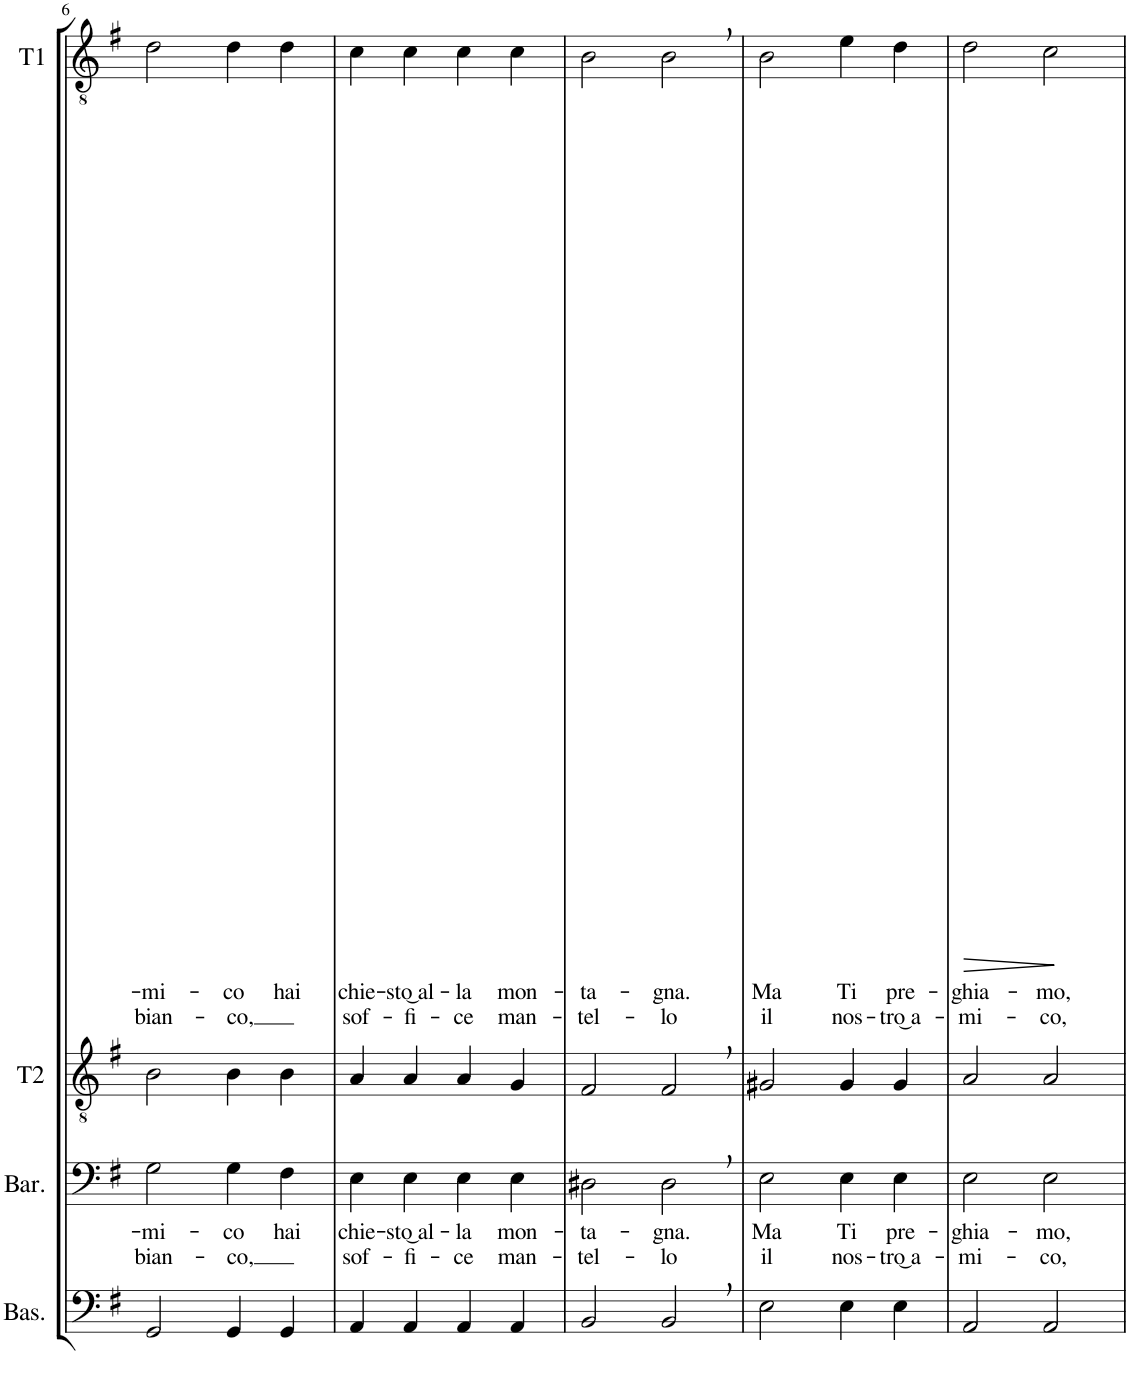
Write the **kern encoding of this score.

**kern	**kern	**text	**text	**kern	**kern	**text	**text	**dynam
*part4	*part3	*part3	*part3	*part2	*part1	*part1	*part1	*part1
*staff4	*staff3	*staff3	*staff3	*staff2	*staff1	*staff1	*staff1	*staff1
*I"Basso	*I"Baritono	*	*	*I"Tenore II	*I"Tenore I	*	*	*
*I'Bas.	*I'Bar.	*	*	*I'T2	*I'T1	*	*	*
!!LO:PB:g=z
*clefF4	*clefF4	*	*	*clefGv2	*clefGv2	*	*	*
*Trd7c12	*	*	*	*	*	*	*	*
*k[f#]	*k[f#]	*	*	*k[f#]	*k[f#]	*	*	*
*M4/4	*M4/4	*	*	*M4/4	*M4/4	*	*	*
*met(c)	*met(c)	*	*	*met(c)	*met(c)	*	*	*
=6	=6	=6	=6	=6	=6	=6	=6	=6
!	!	!LO:LY:b	!LO:LY:b	!	!	!LO:LY:b	!LO:LY:b	!
2GG/	2G\	-mi-	bian-	2B\	2d\	-mi-	bian-	.
!	!	!LO:LY:b	!LO:LY:b	!	!	!LO:LY:b	!LO:LY:b	!
4GG/	4G\	-co	-co,	4B\	4d\	-co	-co,	.
!	!	!LO:LY:b	!	!	!	!LO:LY:b	!	!
4GG/	4F#\	hai	.	4B\	4d\	hai	.	.
=7	=7	=7	=7	=7	=7	=7	=7	=7
!	!	!LO:LY:b	!LO:LY:b	!	!	!LO:LY:b	!LO:LY:b	!
4AA/	4E\	chie-	sof-	4A/	4c\	chie-	sof-	.
!	!	!LO:LY:b	!LO:LY:b	!	!	!LO:LY:b	!LO:LY:b	!
4AA/	4E\	-sto͜ al-	-fi-	4A/	4c\	-sto͜ al-	-fi-	.
!	!	!LO:LY:b	!LO:LY:b	!	!	!LO:LY:b	!LO:LY:b	!
4AA/	4E\	-la	-ce	4A/	4c\	-la	-ce	.
!	!	!LO:LY:b	!LO:LY:b	!	!	!LO:LY:b	!LO:LY:b	!
4AA/	4E\	mon-	man-	4G/	4c\	mon-	man-	.
=8	=8	=8	=8	=8	=8	=8	=8	=8
!	!	!LO:LY:b	!LO:LY:b	!	!	!LO:LY:b	!LO:LY:b	!
2BB/	2D#X\	-ta-	-tel-	2F#/	2B\	-ta-	-tel-	.
!	!	!LO:LY:b	!LO:LY:b	!	!	!LO:LY:b	!LO:LY:b	!
2BB,/	2D#,\	-gna.	-lo	2F#,/	2B,\	-gna.	-lo	.
=9	=9	=9	=9	=9	=9	=9	=9	=9
!	!	!LO:LY:b	!LO:LY:b	!	!	!LO:LY:b	!LO:LY:b	!
2E\	2E\	Ma	il	2G#X/	2B\	Ma	il	.
!	!	!LO:LY:b	!LO:LY:b	!	!	!LO:LY:b	!LO:LY:b	!
4E\	4E\	Ti	nos-	4G#/	4e\	Ti	nos-	.
!	!	!LO:LY:b	!LO:LY:b	!	!	!LO:LY:b	!LO:LY:b	!
4E\	4E\	pre-	-tro͜ a-	4G#/	4d\	pre-	-tro͜ a-	.
=10	=10	=10	=10	=10	=10	=10	=10	=10
!	!	!LO:LY:b	!LO:LY:b	!	!	!LO:LY:b	!LO:LY:b	!LO:HP:b
2AA/	2E\	-ghia-	-mi-	2A/	2d\	-ghia-	-mi-	>
!	!	!LO:LY:b	!LO:LY:b	!	!	!LO:LY:b	!LO:LY:b	!
2AA/	2E\	-mo,	-co,	2A/	2c\	-mo,	-co,	]
=	=	=	=	=	=	=	=	=
*-	*-	*-	*-	*-	*-	*-	*-	*-
